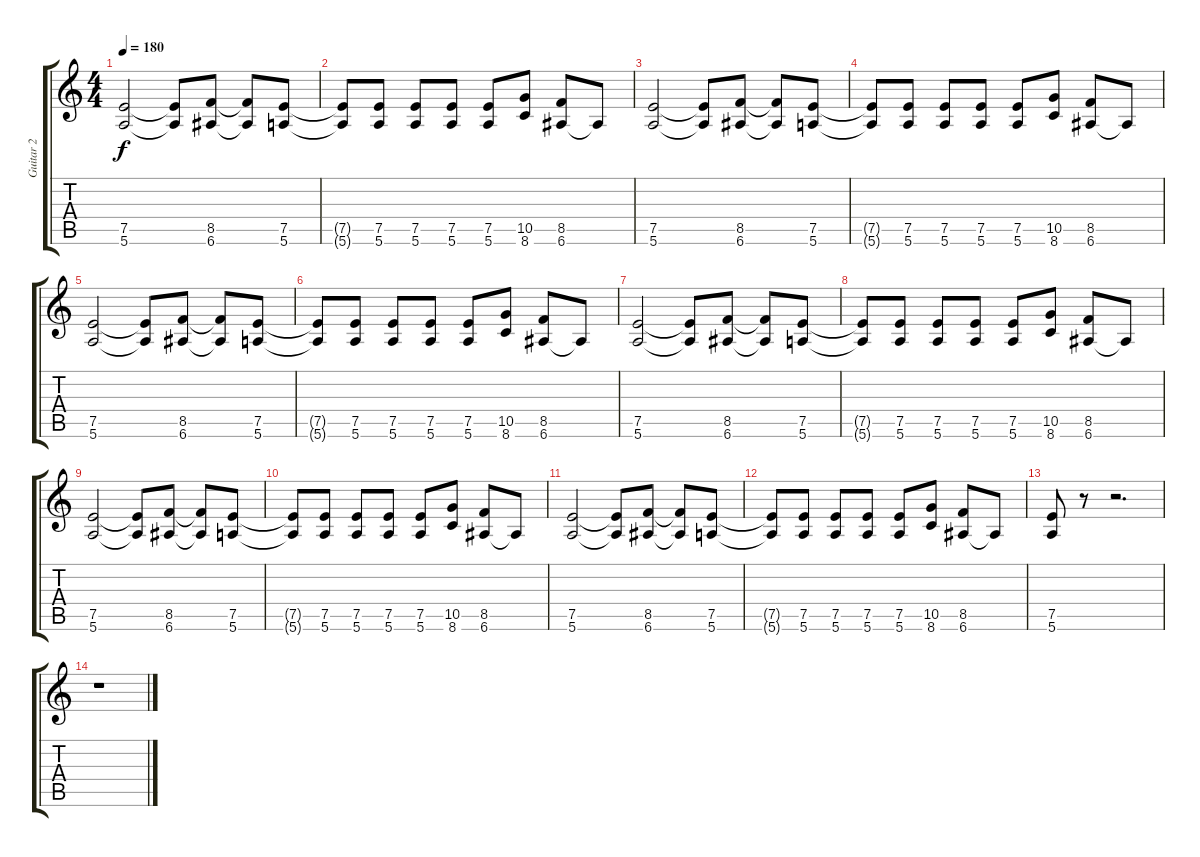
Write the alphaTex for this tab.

\track ("Guitar 2" "Guitar 2") {instrument acousticguitarsteel}
\staff {score tabs}
\tuning (E4 B3 G3 D3 A2 E2) {hide}
\ts (4 4)
\tempo 180
\clef g2
\ks c
(7.5 5.6).2{dy f} (7.5{t} 5.6{t}).8 (8.5 6.6).8 (8.5{t} 6.6{t}).8 (7.5 5.6).8 |
(7.5{t} 5.6{t}).8 (7.5 5.6).8 (7.5 5.6).8 (7.5 5.6).8 (7.5 5.6).8 (10.5 8.6).8 (8.5 6.6).8 6.6{t}.8 |
(7.5 5.6).2 (7.5{t} 5.6{t}).8 (8.5 6.6).8 (8.5{t} 6.6{t}).8 (7.5 5.6).8 |
(7.5{t} 5.6{t}).8 (7.5 5.6).8 (7.5 5.6).8 (7.5 5.6).8 (7.5 5.6).8 (10.5 8.6).8 (8.5 6.6).8 6.6{t}.8 |
(7.5 5.6).2 (7.5{t} 5.6{t}).8 (8.5 6.6).8 (8.5{t} 6.6{t}).8 (7.5 5.6).8 |
(7.5{t} 5.6{t}).8 (7.5 5.6).8 (7.5 5.6).8 (7.5 5.6).8 (7.5 5.6).8 (10.5 8.6).8 (8.5 6.6).8 6.6{t}.8 |
(7.5 5.6).2 (7.5{t} 5.6{t}).8 (8.5 6.6).8 (8.5{t} 6.6{t}).8 (7.5 5.6).8 |
(7.5{t} 5.6{t}).8 (7.5 5.6).8 (7.5 5.6).8 (7.5 5.6).8 (7.5 5.6).8 (10.5 8.6).8 (8.5 6.6).8 6.6{t}.8 |
(7.5 5.6).2 (7.5{t} 5.6{t}).8 (8.5 6.6).8 (8.5{t} 6.6{t}).8 (7.5 5.6).8 |
(7.5{t} 5.6{t}).8 (7.5 5.6).8 (7.5 5.6).8 (7.5 5.6).8 (7.5 5.6).8 (10.5 8.6).8 (8.5 6.6).8 6.6{t}.8 |
(7.5 5.6).2 (7.5{t} 5.6{t}).8 (8.5 6.6).8 (8.5{t} 6.6{t}).8 (7.5 5.6).8 |
(7.5{t} 5.6{t}).8 (7.5 5.6).8 (7.5 5.6).8 (7.5 5.6).8 (7.5 5.6).8 (10.5 8.6).8 (8.5 6.6).8 6.6{t}.8 |
(7.5 5.6).8 r.8 r.2{d} |
r.1
